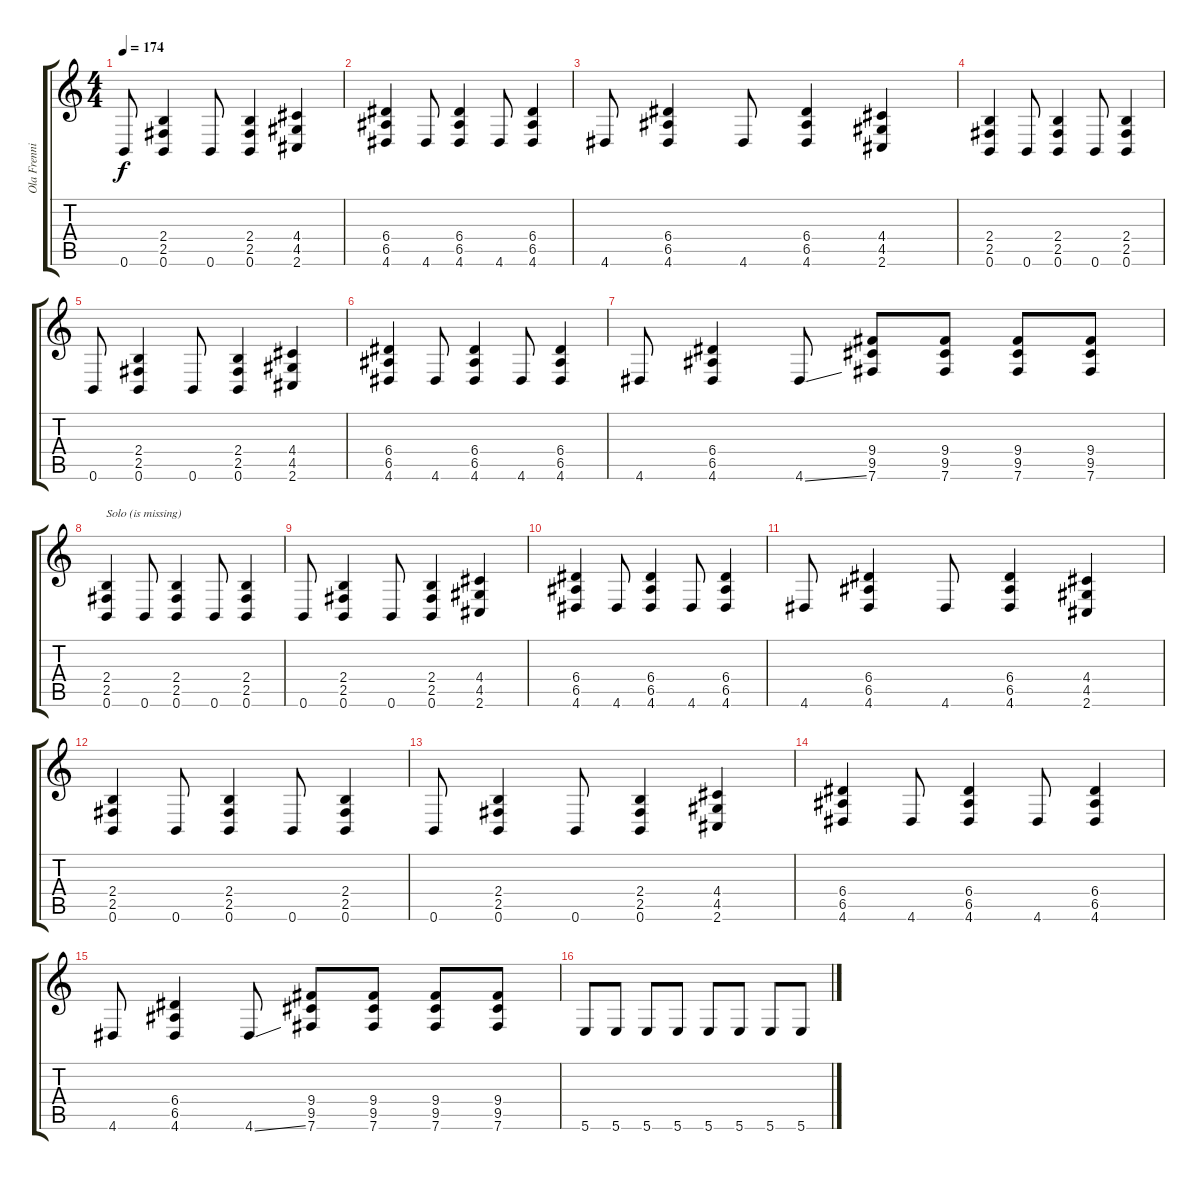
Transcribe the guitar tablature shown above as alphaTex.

\track ("Ola Frenning" "Ola Frenni") {instrument distortionguitar}
\staff {score tabs}
\tuning (B3 Gb3 D3 A2 E2 B1) {hide}
\ts (4 4)
\tempo 174
\clef g2
\ks c
0.6.8{dy f} (2.4 2.5 0.6).4 0.6.8 (2.4 2.5 0.6).4 (4.4 4.5 2.6).4 |
(6.4 6.5 4.6).4 4.6.8 (6.4 6.5 4.6).4 4.6.8 (6.4 6.5 4.6).4 |
4.6.8 (6.4 6.5 4.6).4 4.6.8 (6.4 6.5 4.6).4 (4.4 4.5 2.6).4 |
(2.4 2.5 0.6).4 0.6.8 (2.4 2.5 0.6).4 0.6.8 (2.4 2.5 0.6).4 |
0.6.8 (2.4 2.5 0.6).4 0.6.8 (2.4 2.5 0.6).4 (4.4 4.5 2.6).4 |
(6.4 6.5 4.6).4 4.6.8 (6.4 6.5 4.6).4 4.6.8 (6.4 6.5 4.6).4 |
4.6.8 (6.4 6.5 4.6).4 4.6{ss}.8 (9.4 9.5 7.6).8 (9.4 9.5 7.6).8 (9.4 9.5 7.6).8 (9.4 9.5 7.6).8 |
(2.4 2.5 0.6).4{txt "Solo (is missing)"} 0.6.8 (2.4 2.5 0.6).4 0.6.8 (2.4 2.5 0.6).4 |
0.6.8 (2.4 2.5 0.6).4 0.6.8 (2.4 2.5 0.6).4 (4.4 4.5 2.6).4 |
(6.4 6.5 4.6).4 4.6.8 (6.4 6.5 4.6).4 4.6.8 (6.4 6.5 4.6).4 |
4.6.8 (6.4 6.5 4.6).4 4.6.8 (6.4 6.5 4.6).4 (4.4 4.5 2.6).4 |
(2.4 2.5 0.6).4 0.6.8 (2.4 2.5 0.6).4 0.6.8 (2.4 2.5 0.6).4 |
0.6.8 (2.4 2.5 0.6).4 0.6.8 (2.4 2.5 0.6).4 (4.4 4.5 2.6).4 |
(6.4 6.5 4.6).4 4.6.8 (6.4 6.5 4.6).4 4.6.8 (6.4 6.5 4.6).4 |
4.6.8 (6.4 6.5 4.6).4 4.6{ss}.8 (9.4 9.5 7.6).8 (9.4 9.5 7.6).8 (9.4 9.5 7.6).8 (9.4 9.5 7.6).8 |
5.6.8 5.6.8 5.6.8 5.6.8 5.6.8 5.6.8 5.6.8 5.6.8
